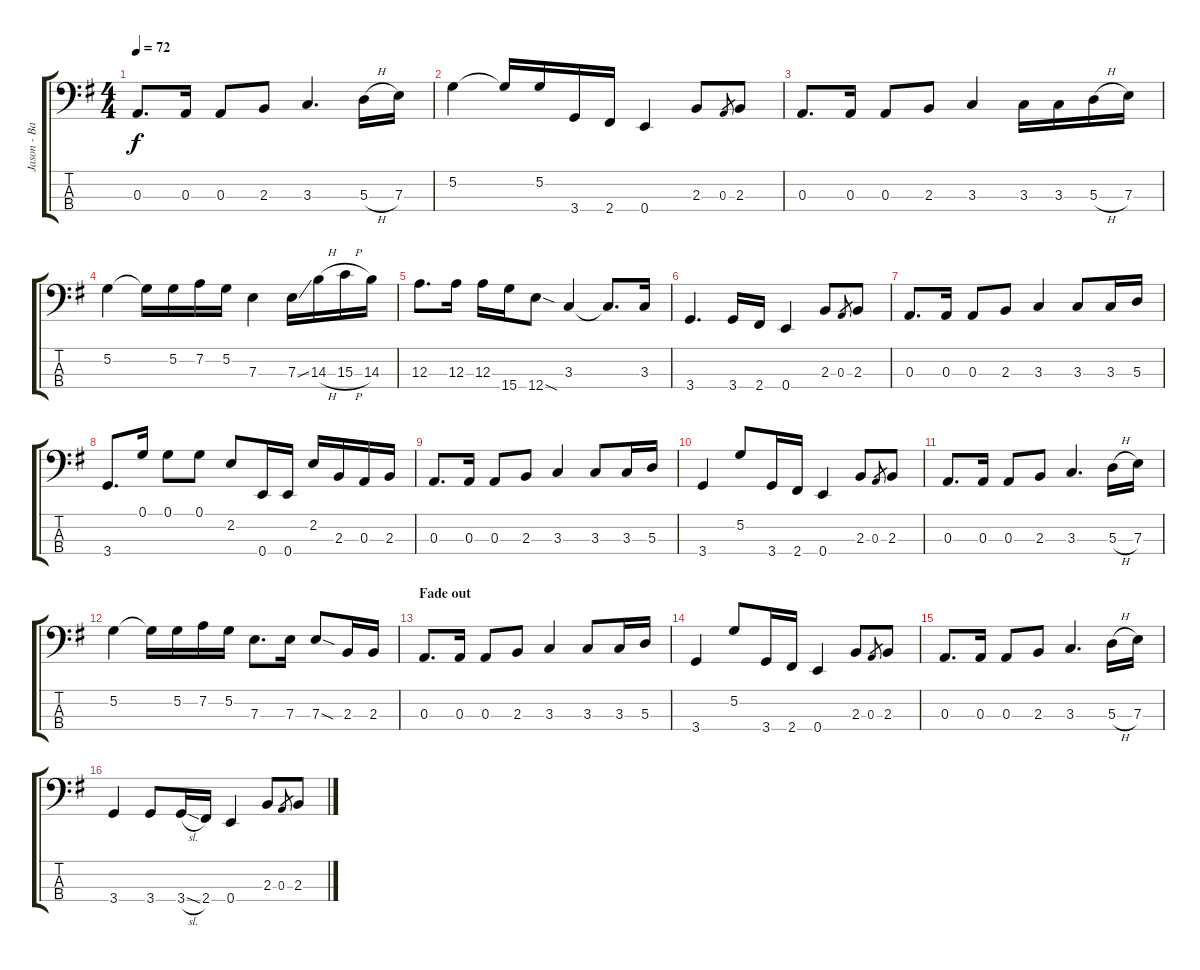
\track ("Jason - Bass" "Jason - Ba") {instrument electricbasspick}
\staff {score tabs}
\tuning (G2 D2 A1 E1) {hide}
\ts (4 4)
\tempo 72
\clef f4
\ks eminor
0.3.8{d dy f} 0.3.16 0.3.8 2.3.8 3.3.4{d} 5.3{h}.16 7.3.16 |
5.2.4 5.2{t}.16 5.2.16 3.4.16 2.4.16 0.4.4 2.3.8 0.3.8{gr} 2.3.8 |
0.3.8{d} 0.3.16 0.3.8 2.3.8 3.3.4 3.3.16 3.3.16 5.3{h}.16 7.3.16 |
5.2.4 5.2{t}.16 5.2.16 7.2.16 5.2.16 7.3.4 7.3{ss}.16 14.3{h}.16 15.3{h}.16 14.3.16 |
12.3.8{d} 12.3.16 12.3.16 15.4.16 12.4{sod}.8 3.3.4 3.3{t}.8{d} 3.3.16 |
3.4.4{d} 3.4.16 2.4.16 0.4.4 2.3.8 0.3.8{gr} 2.3.8 |
0.3.8{d} 0.3.16 0.3.8 2.3.8 3.3.4 3.3.8 3.3.16 5.3.16 |
3.4.8{d} 0.1.16 0.1.8 0.1.8 2.2.8 0.4.16 0.4.16 2.2.16 2.3.16 0.3.16 2.3.16 |
0.3.8{d volume 4} 0.3.16 0.3.8 2.3.8 3.3.4 3.3.8 3.3.16 5.3.16 |
3.4.4 5.2.8 3.4.16 2.4.16 0.4.4 2.3.8 0.3.8{gr} 2.3.8 |
0.3.8{d} 0.3.16 0.3.8 2.3.8 3.3.4{d} 5.3{h}.16 7.3.16 |
5.2.4 5.2{t}.16 5.2.16 7.2.16 5.2.16 7.3.8{d} 7.3.16 7.3{sod}.8 2.3.16 2.3.16 |
\section ("" "Fade out")
0.3.8{d volume 4} 0.3.16 0.3.8 2.3.8 3.3.4 3.3.8 3.3.16 5.3.16 |
3.4.4 5.2.8 3.4.16 2.4.16 0.4.4 2.3.8 0.3.8{gr} 2.3.8 |
0.3.8{d} 0.3.16 0.3.8 2.3.8 3.3.4{d} 5.3{h}.16 7.3.16 |
3.4.4 3.4.8 3.4{sl}.16 2.4.16 0.4.4 2.3.8 0.3.8{gr} 2.3.8{volume 0}
